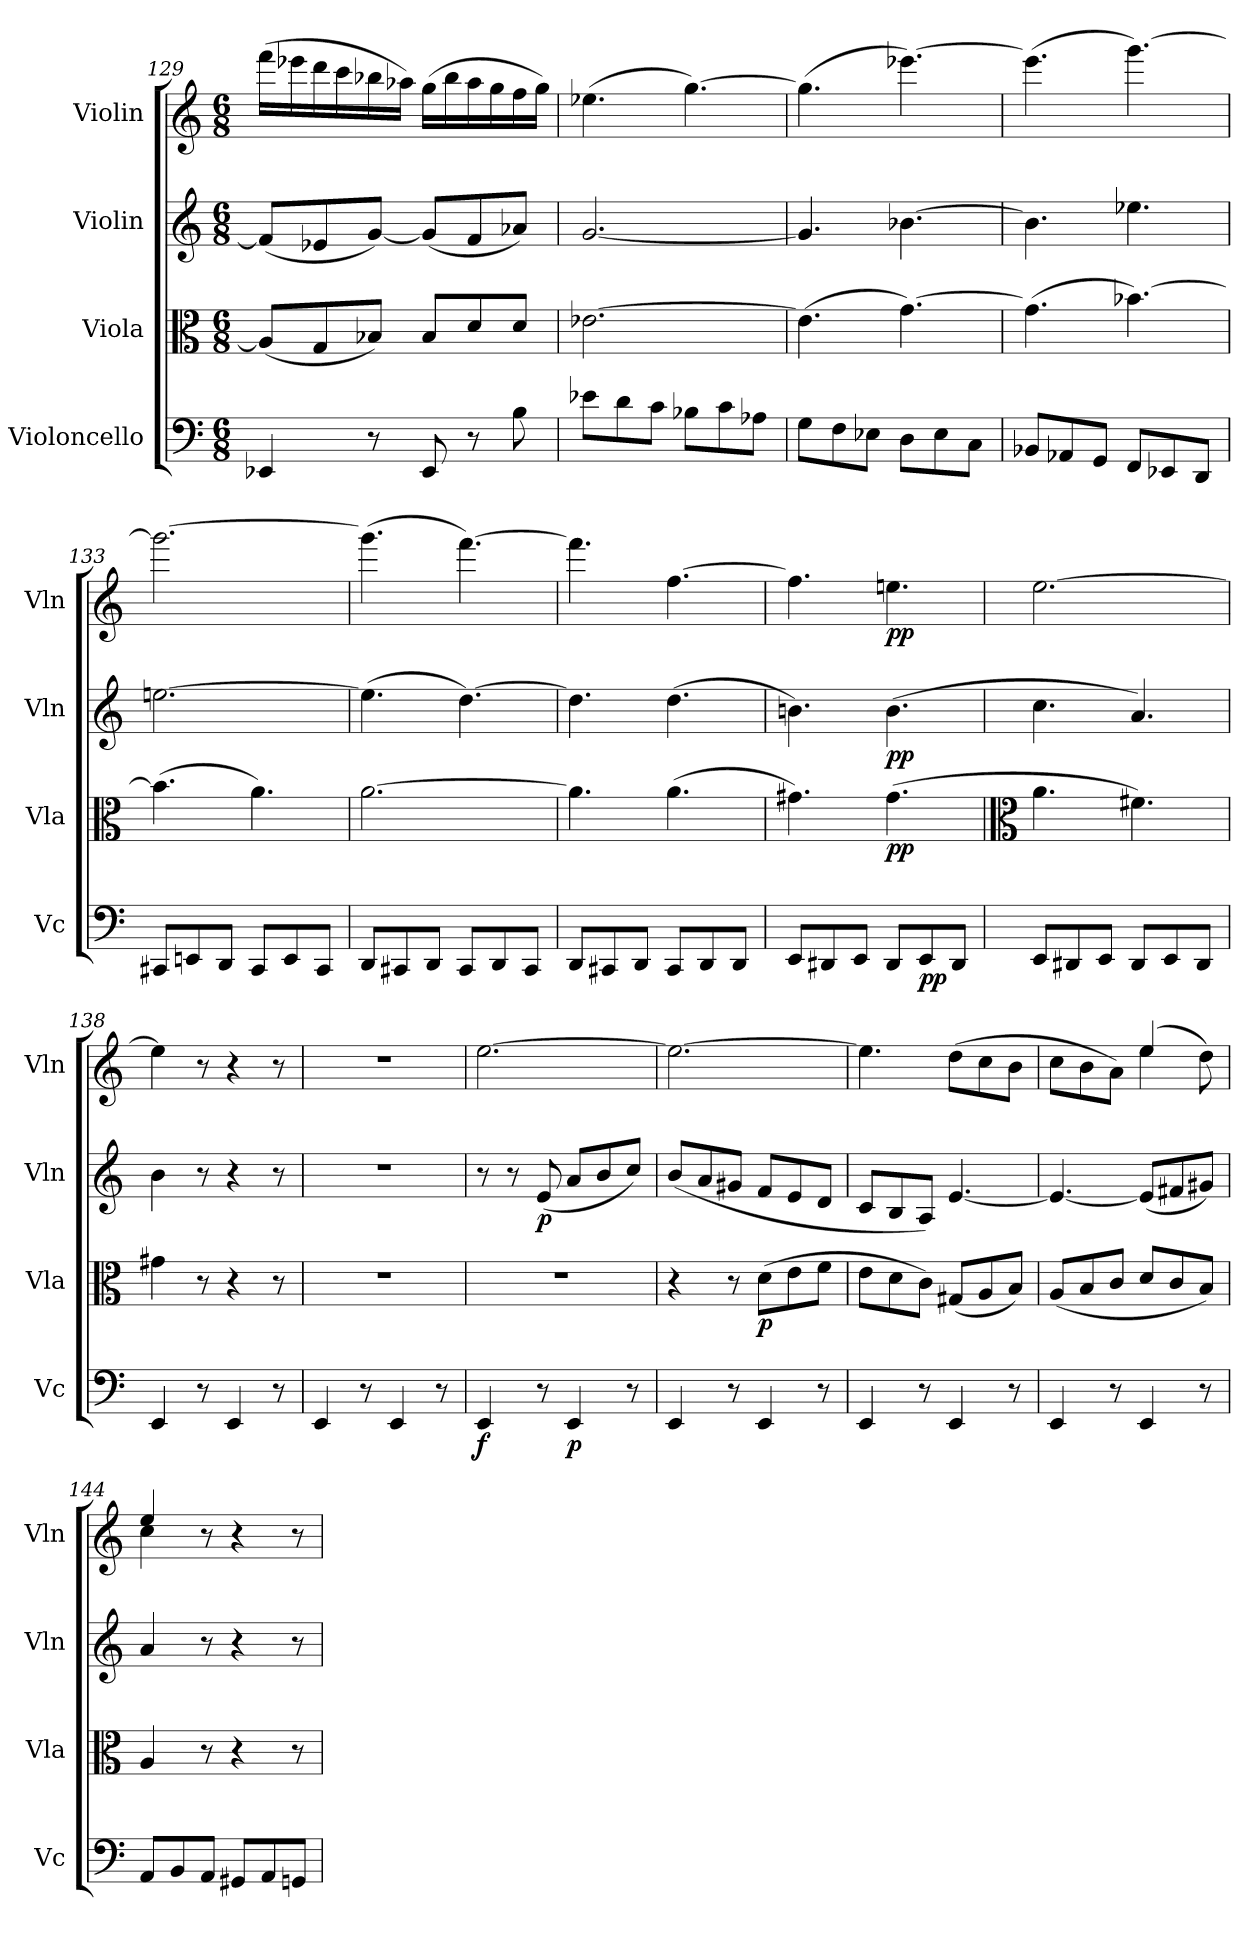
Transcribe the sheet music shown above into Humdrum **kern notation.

**kern	**dynam	**kern	**dynam	**kern	**dynam	**kern	**dynam
*part4	*part4	*part3	*part3	*part2	*part2	*part1	*part1
*staff4	*staff4	*staff3	*staff3	*staff2	*staff2	*staff1	*staff1
*I"Violoncello	*	*I"Viola	*	*I"Violin	*	*I"Violin	*
*I'Vc	*	*I'Vla	*	*I'Vln	*	*I'Vln	*
*clefF4	*	*clefC3	*	*clefG2	*	*clefG2	*
*k[]	*	*k[]	*	*k[]	*	*k[]	*
*a:	*	*a:	*	*a:	*	*a:	*
*M6/8	*	*M6/8	*	*M6/8	*	*M6/8	*
=129	=129	=129	=129	=129	=129	=129	=129
4EE-X/	.	(8A-/L]	.	(8f/L]	.	(16fff\LL	.
.	.	.	.	.	.	16eee-X\	.
.	.	8G/	.	8e-X/	.	16ddd\	.
.	.	.	.	.	.	16ccc\	.
8r	.	8B-X/J)	.	[8g/J)	.	16bb-X\	.
.	.	.	.	.	.	16aa-X\JJ)	.
8EE-/	.	8B-/L	.	(8g/L]	.	(16gg\LL	.
.	.	.	.	.	.	16bb-\	.
8r	.	8d/	.	8f/	.	16aa-\	.
.	.	.	.	.	.	16gg\	.
8B\	.	8d/J	.	8a-X/J)	.	16ff\	.
.	.	.	.	.	.	16gg\JJ)	.
=130	=130	=130	=130	=130	=130	=130	=130
8e-X\L	.	[2.e-X\	.	[2.g/	.	(4.ee-X\	.
8d\	.	.	.	.	.	.	.
8c\J	.	.	.	.	.	.	.
8B-X\L	.	.	.	.	.	[4.gg\)	.
8c\	.	.	.	.	.	.	.
8A-X\J	.	.	.	.	.	.	.
=131	=131	=131	=131	=131	=131	=131	=131
8G\L	.	(4.e-\]	.	4.g/]	.	(4.gg\]	.
8F\	.	.	.	.	.	.	.
8E-X\J	.	.	.	.	.	.	.
8D\L	.	[4.g\)	.	[4.b-X\	.	[4.eee-X\)	.
8E-\	.	.	.	.	.	.	.
8C\J	.	.	.	.	.	.	.
=132	=132	=132	=132	=132	=132	=132	=132
8BB-X/L	.	(4.g\]	.	4.b-\]	.	(4.eee-\]	.
8AA-X/	.	.	.	.	.	.	.
8GG/J	.	.	.	.	.	.	.
8FF/L	.	[4.b-X\)	.	4.ee-X\	.	[4.ggg\)	.
8EE-X/	.	.	.	.	.	.	.
8DD/J	.	.	.	.	.	.	.
=133	=133	=133	=133	=133	=133	=133	=133
8CC#X/L	.	(4.b-\]	.	[2.een\	.	2.ggg\_	.
8EEn/	.	.	.	.	.	.	.
8DD/J	.	.	.	.	.	.	.
8CC#/L	.	4.a\)	.	.	.	.	.
8EE/	.	.	.	.	.	.	.
8CC#/J	.	.	.	.	.	.	.
=134	=134	=134	=134	=134	=134	=134	=134
8DD/L	.	[2.a\	.	(4.ee\]	.	(4.ggg\]	.
8CC#X/	.	.	.	.	.	.	.
8DD/J	.	.	.	.	.	.	.
8CC#/L	.	.	.	[4.dd\)	.	[4.fff\)	.
8DD/	.	.	.	.	.	.	.
8CC#/J	.	.	.	.	.	.	.
=135	=135	=135	=135	=135	=135	=135	=135
8DD/L	.	4.a\]	.	4.dd\]	.	4.fff\]	.
8CC#X/	.	.	.	.	.	.	.
8DD/J	.	.	.	.	.	.	.
8CC#/L	.	(4.a\	.	(4.dd\	.	[4.ff\	.
8DD/	.	.	.	.	.	.	.
8DD/J	.	.	.	.	.	.	.
=136	=136	=136	=136	=136	=136	=136	=136
8EE/L	.	4.g#X\)	.	4.bn\)	.	4.ff\]	.
8DD#X/	.	.	.	.	.	.	.
8EE/J	.	.	.	.	.	.	.
8DD#/L	.	(4.g#\	pp	(4.b\	pp	4.een\	pp
8EE/	pp	.	.	.	.	.	.
8DD#/J	.	.	.	.	.	.	.
=137	=137	=137	=137	=137	=137	=137	=137
*	*	*clefC3	*	*	*	*	*
8EE/L	.	4.a\	.	4.cc\	.	[2.ee\	.
8DD#X/	.	.	.	.	.	.	.
8EE/J	.	.	.	.	.	.	.
8DD#/L	.	4.f#X\)	.	4.a/)	.	.	.
8EE/	.	.	.	.	.	.	.
8DD#/J	.	.	.	.	.	.	.
=138	=138	=138	=138	=138	=138	=138	=138
4EE/	.	4g#X\	.	4b\	.	4ee\]	.
8r	.	8r	.	8r	.	8r	.
4EE/	.	4r	.	4r	.	4r	.
8r	.	8r	.	8r	.	8r	.
=139	=139	=139	=139	=139	=139	=139	=139
4EE/	.	2.r	.	2.r	.	2.r	.
8r	.	.	.	.	.	.	.
4EE/	.	.	.	.	.	.	.
8r	.	.	.	.	.	.	.
=140	=140	=140	=140	=140	=140	=140	=140
4EE/	f	2.r	.	8r	.	[2.ee\	.
.	.	.	.	8r	.	.	.
8r	.	.	.	(8e/	p	.	.
4EE/	p	.	.	8a/L	.	.	.
.	.	.	.	8b/	.	.	.
8r	.	.	.	8cc/J)	.	.	.
=141	=141	=141	=141	=141	=141	=141	=141
4EE/	.	4r	.	(8b/L	.	2.ee\_	.
.	.	.	.	8a/	.	.	.
8r	.	8r	.	8g#X/J	.	.	.
4EE/	.	(8d\L	p	8f/L	.	.	.
.	.	8e\	.	8e/	.	.	.
8r	.	8f\J	.	8d/J	.	.	.
=142	=142	=142	=142	=142	=142	=142	=142
4EE/	.	8e\L	.	8c/L	.	4.ee\]	.
.	.	8d\	.	8B/	.	.	.
8r	.	8c\J)	.	8A/J)	.	.	.
4EE/	.	(8G#X/L	.	[4.e/	.	(8dd\L	.
.	.	8A/	.	.	.	8cc\	.
8r	.	8B/J)	.	.	.	8b\J	.
=143	=143	=143	=143	=143	=143	=143	=143
*	*	*	*	*	*	*^	*
4EE/	.	(8A/L	.	4.e/_	.	8cc\L	4.ryy	.
.	.	8B/	.	.	.	8b\	.	.
8r	.	8c/J	.	.	.	8a\J)	.	.
4EE/	.	8d/L	.	(8e/L]	.	(4ee/	4ee\	.
.	.	8c/	.	8f#X/	.	.	.	.
8r	.	8B/J)	.	8g#X/J)	.	8ryy	8dd\)	.
=144	=144	=144	=144	=144	=144	=144	=144	=144
8AA/L	.	4A/	.	4a/	.	4ee/	4cc\	.
8BB/	.	.	.	.	.	.	.	.
8AA/J	.	8r	.	8r	.	8r	2ryy	.
8GG#X/L	.	4r	.	4r	.	4r	.	.
8AA/	.	.	.	.	.	.	.	.
8GGn/J	.	8r	.	8r	.	8r	.	.
*	*	*	*	*	*	*v	*v	*
=	=	=	=	=	=	=	=
*-	*-	*-	*-	*-	*-	*-	*-
